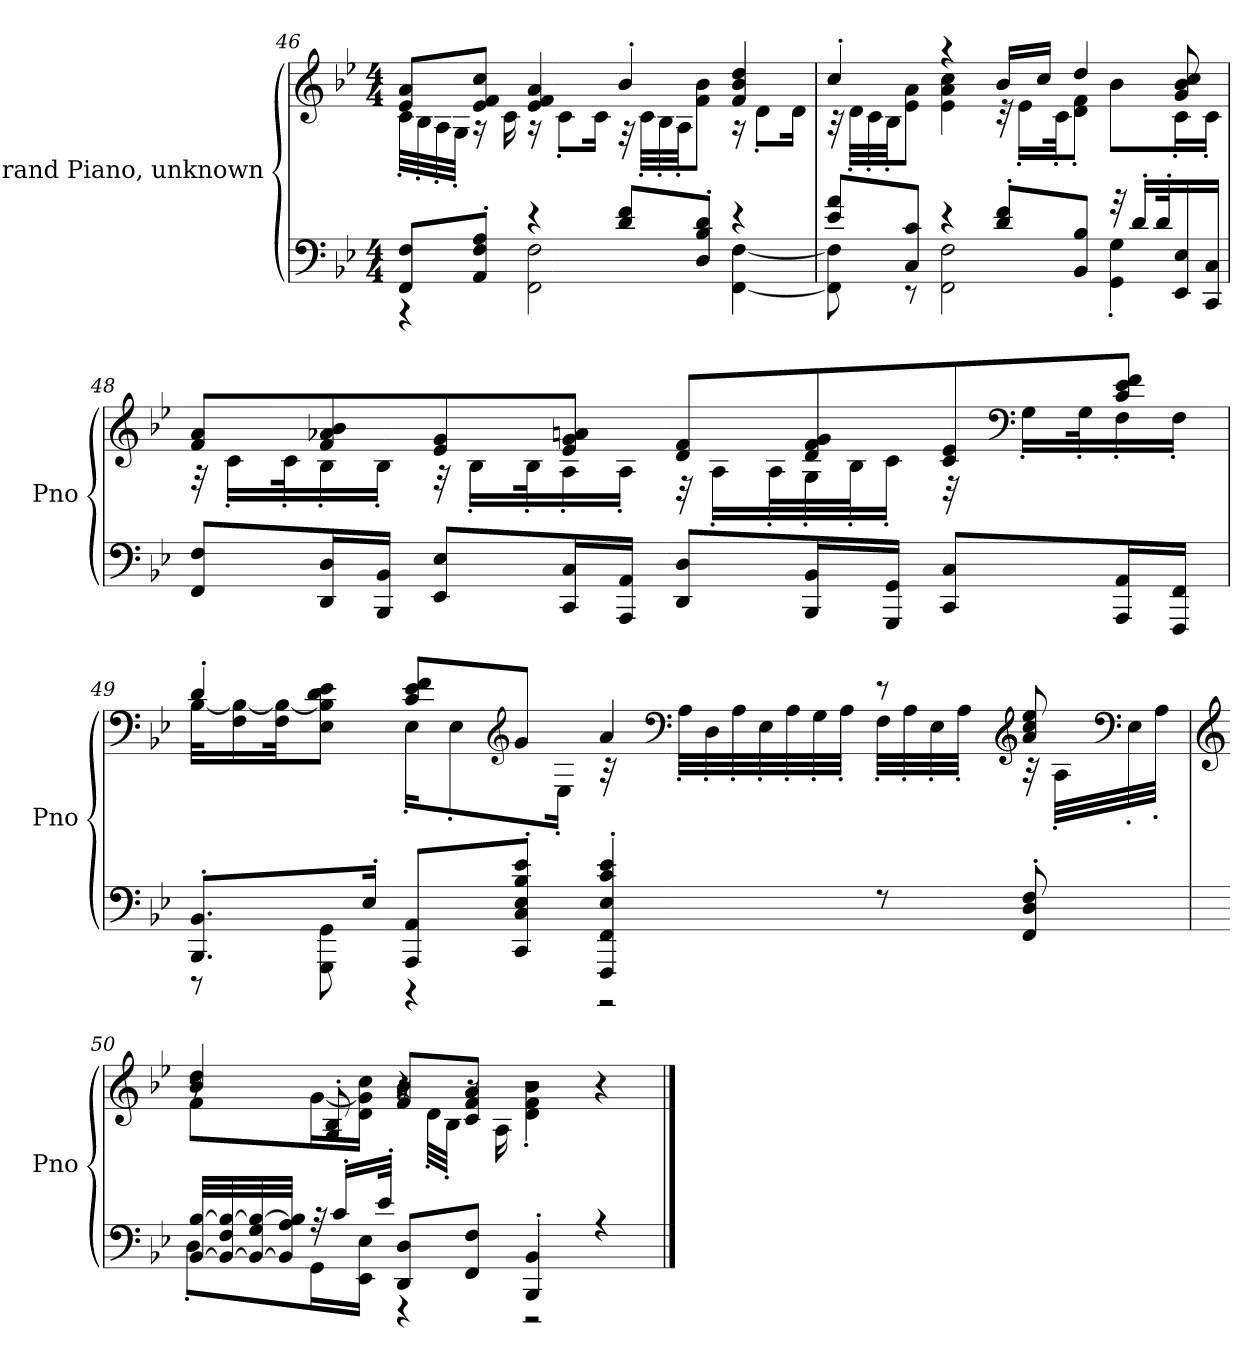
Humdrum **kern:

**kern	**kern
*part1	*part1
*staff2	*staff1
*I"Grand Piano, unknown	*
*I'Pno	*
!!LO:LB:g=z
*clefF4	*clefG2
*k[b-e-]	*k[b-e-]
*M4/4	*M4/4
=46	=46
*^	*^
8FF/ 8F/L	4r	8e-/ 8a/L	32c'\LLL
.	.	.	32B-'\
.	.	.	32A'\
.	.	.	32G'\JJJ
8AA/' 8F/' 8A/'J	.	8e-/ 8f/ 8cc/J	16r
.	.	.	16c\
4r	2FF\ 2F\	4e-/ 4f/ 4a/	16r
.	.	.	8c'\L
.	.	.	16c\Jk
8d/ 8f/L	.	4b-'/	32r
.	.	.	32c'\LLL
.	.	.	32B-'\
.	.	.	32A'\JJ
8D/' 8B-/' 8d/'J	.	.	8f\ 8b-\J
4r	[4FF\ [4F\	4f/ 4b-/ 4dd/	16r
.	.	.	8d'\L
.	.	.	16d\Jk
=47	=47	=47	=47
8e-/ 8a/L	8FF\] 8F\]	4cc'/	32r
.	.	.	32d'\LLL
.	.	.	32c'\
.	.	.	32B-'\JJ
8C/ 8c/J	8r	.	8e-\ 8a\J
4r	2FF\ 2F\	4r	4e-\ 4a\ 4cc\
8d/' 8f/'L	.	16b-/LL	32r
.	.	.	16e-'\LL
.	.	16cc/JJ	.
.	.	.	32c'\JK
8BB-/ 8B-/J	.	4dd/	8d\' 8f\'J
32r	4GG\' 4G\'	.	8b-\L
16d'/LL	.	.	.
32d'/K	.	.	.
16EE-/ 16E-/	.	8g/ 8b-/ 8cc/	16c'\L
16CC/ 16C/JJ	.	.	16c'\JJ
*v	*v	*	*
!!LO:LB:g=z	!!
=48	=48	=48
8FF/ 8F/L	8f/ 8a/L	32r
.	.	16c'\LL
.	.	32c'\K
16DD/ 16D/L	8f/ 8a-X/ 8b-/	16B-'\
16BBB-/ 16BB-/JJ	.	16B-'\JJ
8EE-/ 8E-/L	8e-/ 8g/	32r
.	.	16B-'\LL
.	.	32B-'\K
16CC/ 16C/L	8e-/ 8g/ 8an/J	16A'\
16AAA/ 16AA/JJ	.	16A'\JJ
8DD/ 8D/L	8d/ 8f/L	32r
.	.	16A'\LL
.	.	32A'\L
16BBB-/ 16BB-/L	8d/ 8f/ 8g/	32G'\
.	.	32B-'\J
16GGG/ 16GG/JJ	.	16c'\JJ
8CC/ 8C/L	8c/ 8e-/	32r
*	*clefF4	*
.	.	16G'\LL
.	.	32G'\K
16AAA/ 16AA/L	8c/ 8e-/ 8f/J	16F'\
16FFF/ 16FF/JJ	.	16F'\JJ
!!LO:PB:g=z	!!
=49	=49	=49
*^	*	*
8.BBB-/' 8.BB-/'L	8r	4d'/	[32B-\KLL
.	.	.	16F\ 16B-\_
.	.	.	32F\ 32B-\_JK
.	8GGG\ 8GG\	.	8E-\ 8B-\] 8d\ 8e-\J
16E-'/Jk	.	.	.
8AAA/ 8AA/L	4r	8c/ 8e-/ 8f/L	16E-'\KL
.	.	.	8E-'\
*	*	*clefG2	*
8CC/' 8C/' 8E-/' 8B-/' 8e-/'J	.	8g/J	.
.	.	.	16E-'\Jk
4FFF/' 4FF/' 4E-/' 4c/' 4e-/'	2r	4a/	32r
*	*	*clefF4	*
.	.	.	32A'\LLL
.	.	.	32D'\
.	.	.	32A'\
.	.	.	32E-'\
.	.	.	32A'\
.	.	.	32G'\
.	.	.	32A'\JJJ
8r	.	8r	32F'\LLL
.	.	.	32A'\
.	.	.	32E-'\
.	.	.	32A'\JJJ
*	*	*clefG2	*
8FF/' 8D/' 8F/'	.	8a/ 8cc/ 8ee-/	32r
.	.	.	32A'\LLL
*	*	*clefF4	*
.	.	.	32E-'\
.	.	.	32A'\JJJ
*	*	*v	*v
!!LO:LB:g=z
=50	=50	=50
*	*	*clefG2
*	*	*^
*	*	*	*^
[32BB-/ [32B-/LLL	8D'\L	4b-/ 4dd/	8f\L	8r
32BB-/_ 32F/ 32B-/_	.	.	.	.
32BB-/_ 32G/ 32B-/_	.	.	.	.
32BB-/] 32A/ 32B-/]JJJ	.	.	.	.
32r	16GG\L	.	[16g\L	8G/' 8B-/'
16c'/LL	.	.	.	.
.	16EE-\ 16E-\JJ	.	16d\ 16g\] 16cc\JJ	.
32e-'/JJk	.	.	.	.
8DD/ 8D/L	4r	8f/ 8b-/L	16r	4r
.	.	.	32d'\LLL	.
.	.	.	32B-'\JJJ	.
8FF/ 8F/J	.	8c/ 8f/ 8a/J	16r	.
.	.	.	16A\	.
4BBB-/' 4BB-/'	2r	2r	4d\' 4f\' 4b-\'	2r
4r	.	.	4r	.
*v	*v	*	*	*
*	*v	*v	*v
==	==
*-	*-
